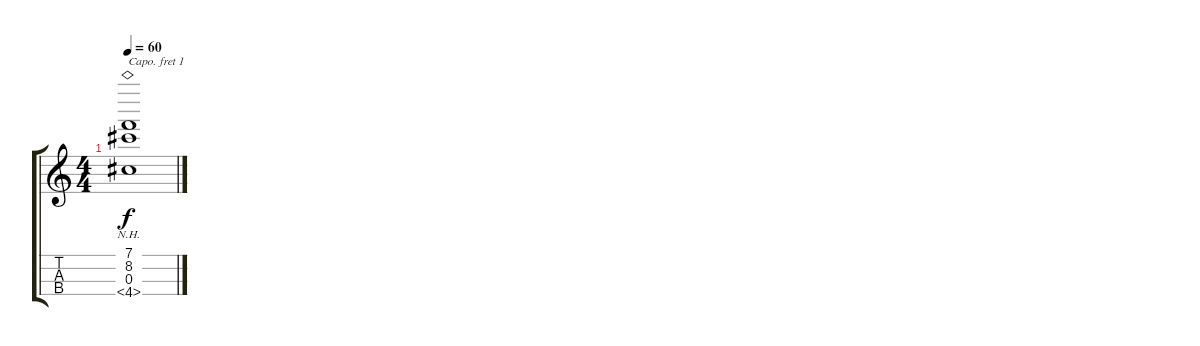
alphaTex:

\track "" {instrument acousticguitarnylon}
\staff {score tabs}
\capo 1
\tuning (A4 E4 C4 G4) {hide}
\ts (4 4)
\tempo 60
\clef g2
\ks c
(7.1{t} 8.2{t} 0.3{t} 4.4{nh}).1{dy f}
